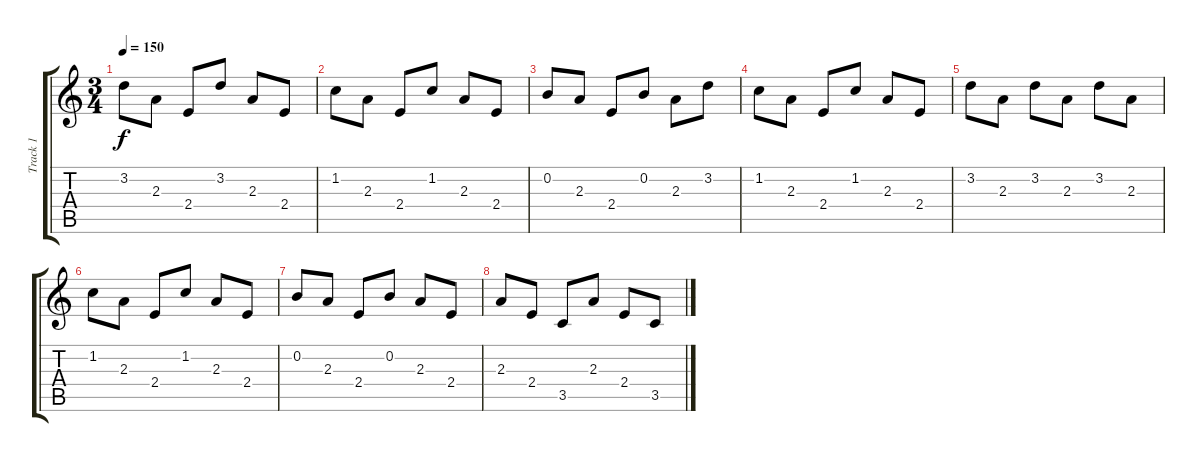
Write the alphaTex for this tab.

\track ("Track 1" "Track 1") {instrument acousticguitarnylon}
\staff {score tabs}
\tuning (E4 B3 G3 D3 A2 E2) {hide}
\ts (3 4)
\tempo 150
\clef g2
\ks c
3.2.8{dy f} 2.3.8 2.4.8 3.2.8 2.3.8 2.4.8 |
1.2.8 2.3.8 2.4.8 1.2.8 2.3.8 2.4.8 |
0.2.8 2.3.8 2.4.8 0.2.8 2.3.8 3.2.8 |
1.2.8 2.3.8 2.4.8 1.2.8 2.3.8 2.4.8 |
3.2.8 2.3.8 3.2.8 2.3.8 3.2.8 2.3.8 |
1.2.8 2.3.8 2.4.8 1.2.8 2.3.8 2.4.8 |
0.2.8 2.3.8 2.4.8 0.2.8 2.3.8 2.4.8 |
2.3.8 2.4.8 3.5.8 2.3.8 2.4.8 3.5.8
